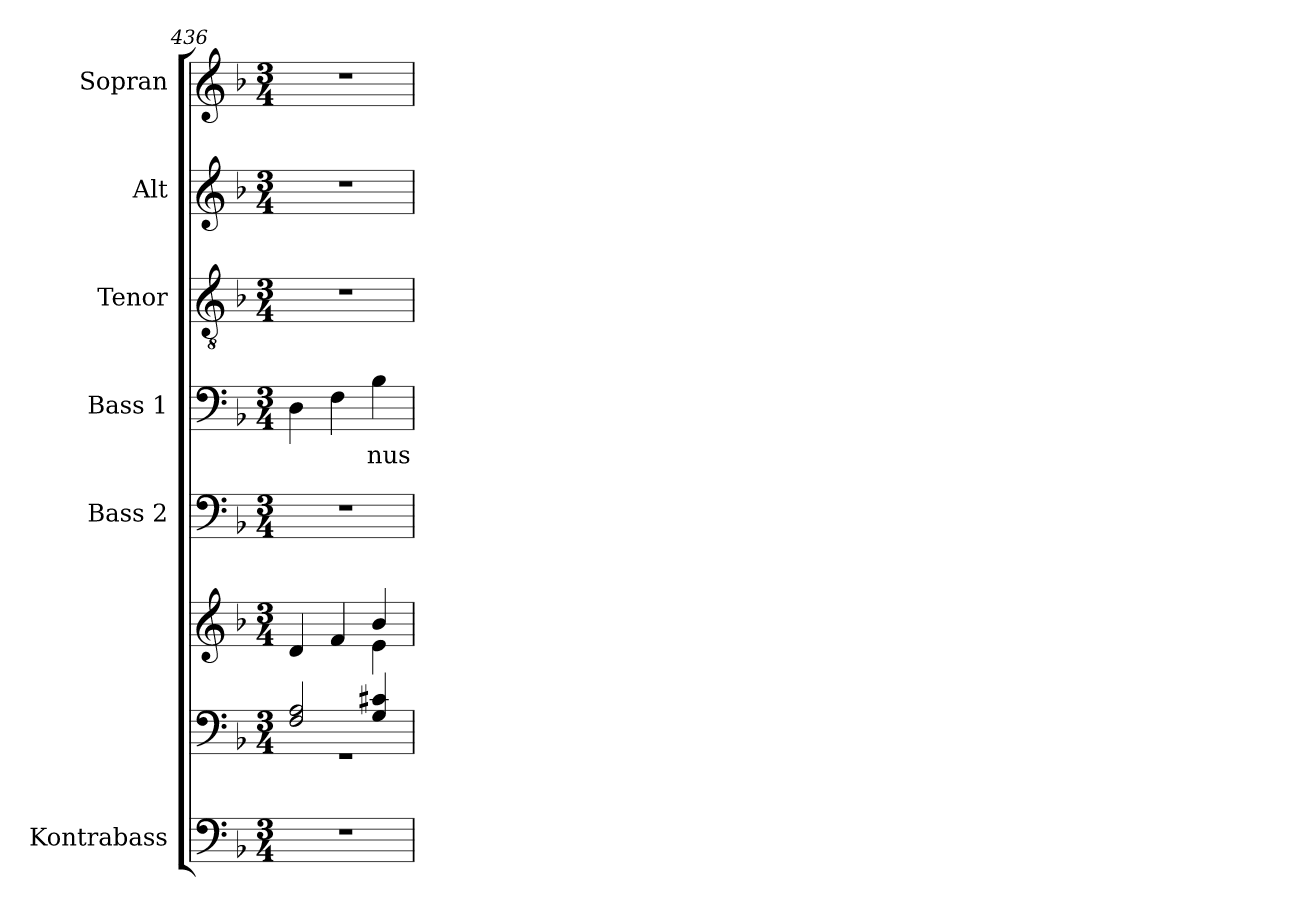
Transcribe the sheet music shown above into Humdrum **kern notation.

**kern	**kern	**kern	**kern	**kern	**text	**kern	**kern	**kern
*part7	*part6	*part6	*part5	*part4	*part4	*part3	*part2	*part1
*staff8	*staff7	*staff6	*staff5	*staff4	*staff4	*staff3	*staff2	*staff1
*I"Kontrabass	*	*	*I"Bass 2	*I"Bass 1	*	*I"Tenor	*I"Alt	*I"Sopran
*I'Kb.	*	*	*I'B. 2	*I'B. 1	*	*I'T.	*I'A.	*I'S.
*clefF4	*clefF4	*clefG2	*clefF4	*clefF4	*	*clefGv2	*clefG2	*clefG2
*ITrd7c12	*	*	*	*	*	*	*	*
*k[b-]	*k[b-]	*k[b-]	*k[b-]	*k[b-]	*	*k[b-]	*k[b-]	*k[b-]
*F:	*F:	*F:	*F:	*F:	*	*F:	*F:	*F:
*M3/4	*M3/4	*M3/4	*M3/4	*M3/4	*	*M3/4	*M3/4	*M3/4
=436	=436	=436	=436	=436	=436	=436	=436	=436
*	*^	*	*	*	*	*	*	*
!	!	!LO:N:vis=1	!	!	!	!	!	!	!
*	*	*	*^	*	*	*	*	*	*
2.r	2F/ 2A/	2.rGG	4d/	2ryy	2.r	4D\	.	2.r	2.r	2.r
.	.	.	4f/	.	.	4F\	.	.	.	.
!	!	!	!	!	!	!	!LO:LY:b	!	!	!
.	4G/ 4c#X/	.	4b-/	4e\	.	4B-\	-nus	.	.	.
*	*v	*v	*	*	*	*	*	*	*	*
*	*	*v	*v	*	*	*	*	*	*
=	=	=	=	=	=	=	=	=
*-	*-	*-	*-	*-	*-	*-	*-	*-
